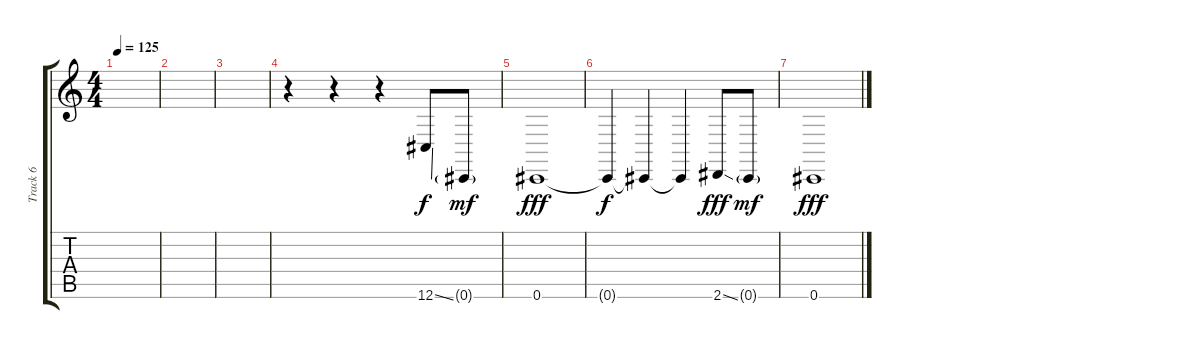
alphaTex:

\track ("Track 6" "Track 6") {instrument cello}
\staff {score tabs}
\tuning (Eb4 Bb3 Gb3 Db3 Ab2 Db2) {hide}
\ts (4 4)
\tempo 125
\clef g2
\ks c
|
|
|
r.4 r.4 r.4 12.6{ss}.8 0.6{g}.8{dy mf} |
0.6.1{dy fff} |
0.6{t}.4{dy f} 0.6{t}.4 0.6{t}.4 2.6{ss}.8{dy fff} 0.6{g}.8{dy mf} |
0.6.1{dy fff}
